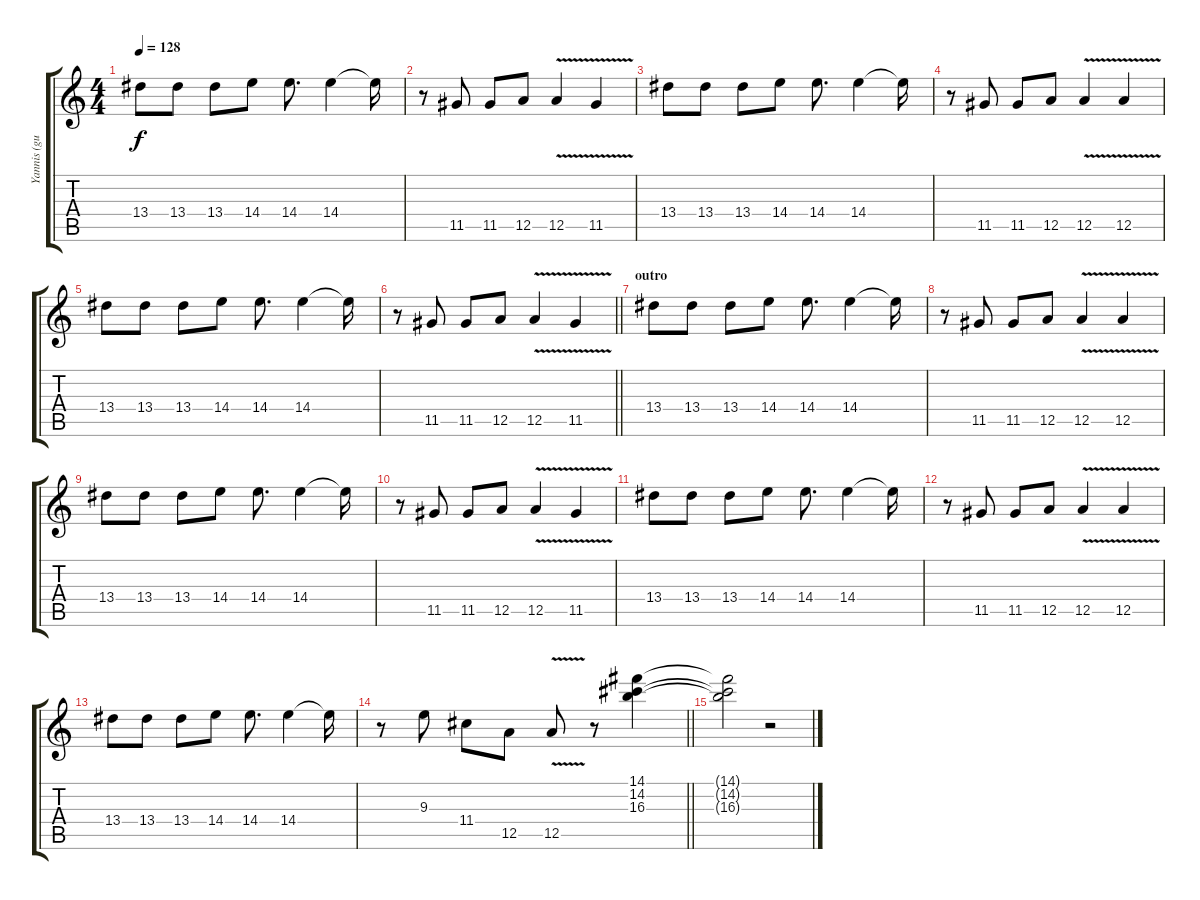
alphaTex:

\track ("Yannis (guitar)" "Yannis (gu") {instrument electricguitarjazz}
\staff {score tabs}
\tuning (E4 B3 G3 D3 A2 E2) {hide}
\ts (4 4)
\tempo 128
\clef g2
\ks c
13.4.8{dy f} 13.4.8 13.4.8 14.4.8 14.4.8{d} 14.4.4 14.4{t}.16 |
r.8 11.5.8 11.5.8 12.5.8 12.5{v}.4 11.5{v}.4 |
13.4.8 13.4.8 13.4.8 14.4.8 14.4.8{d} 14.4.4 14.4{t}.16 |
r.8 11.5.8 11.5.8 12.5.8 12.5{v}.4 12.5{v}.4 |
13.4.8 13.4.8 13.4.8 14.4.8 14.4.8{d} 14.4.4 14.4{t}.16 |
\barLineRight lightlight
r.8 11.5.8 11.5.8 12.5.8 12.5{v}.4 11.5{v}.4 |
\section ("" "outro")
13.4.8 13.4.8 13.4.8 14.4.8 14.4.8{d} 14.4.4 14.4{t}.16 |
r.8 11.5.8 11.5.8 12.5.8 12.5{v}.4 12.5{v}.4 |
13.4.8 13.4.8 13.4.8 14.4.8 14.4.8{d} 14.4.4 14.4{t}.16 |
r.8 11.5.8 11.5.8 12.5.8 12.5{v}.4 11.5{v}.4 |
13.4.8 13.4.8 13.4.8 14.4.8 14.4.8{d} 14.4.4 14.4{t}.16 |
r.8 11.5.8 11.5.8 12.5.8 12.5{v}.4 12.5{v}.4 |
13.4.8 13.4.8 13.4.8 14.4.8 14.4.8{d} 14.4.4 14.4{t}.16 |
\barLineRight lightlight
r.8 9.3.8 11.4.8 12.5.8 12.5{v}.8 r.8 (14.1 14.2 16.3).4 |
(14.1{t} 14.2{t} 16.3{t}).2 r.2
